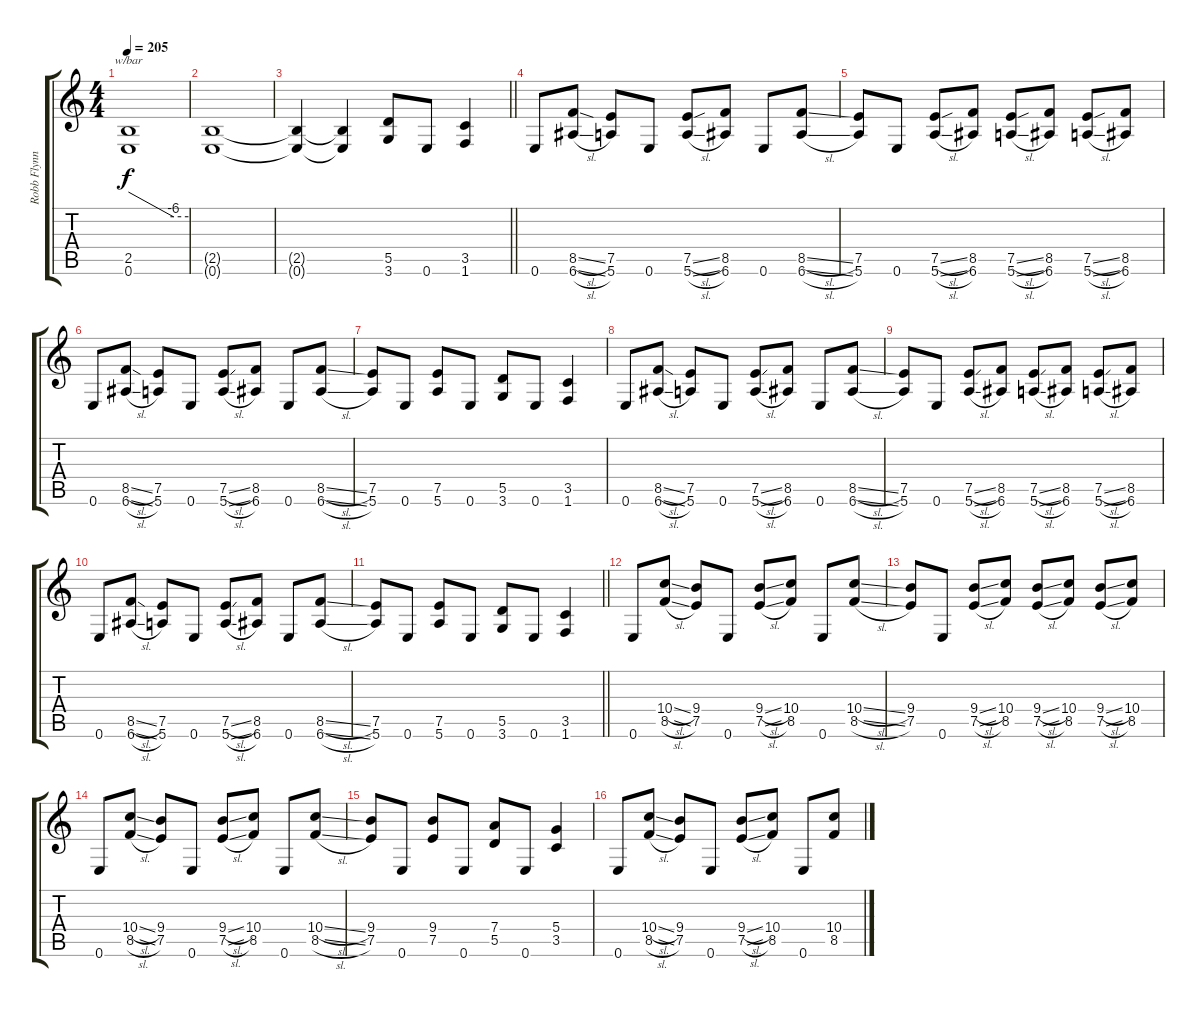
\track ("Robb Flynn" "Robb Flynn") {instrument distortionguitar}
\staff {score tabs}
\tuning (E4 B3 G3 D3 A2 E2) {hide}
\ts (4 4)
\tempo 205
\clef g2
\ks c
(2.5{t} 0.6{t}).1{tbe (custom default 0 0 45 -24 60 -24) dy f} |
(2.5{t} 0.6{t}).1 |
\barLineRight lightlight
(2.5{t} 0.6{t}).4 (2.5{t} 0.6{t}).4 (5.5 3.6).8 0.6.8 (3.5 1.6).4 |
0.6.8 (8.5{sl} 6.6{sl}).8 (7.5 5.6).8 0.6.8 (7.5{sl} 5.6{sl}).8 (8.5 6.6).8 0.6.8 (8.5{sl} 6.6{sl}).8 |
(7.5 5.6).8 0.6.8 (7.5{sl} 5.6{sl}).8 (8.5 6.6).8 (7.5{sl} 5.6{sl}).8 (8.5 6.6).8 (7.5{sl} 5.6{sl}).8 (8.5 6.6).8 |
0.6.8 (8.5{sl} 6.6{sl}).8 (7.5 5.6).8 0.6.8 (7.5{sl} 5.6{sl}).8 (8.5 6.6).8 0.6.8 (8.5{sl} 6.6{sl}).8 |
(7.5 5.6).8 0.6.8 (7.5 5.6).8 0.6.8 (5.5 3.6).8 0.6.8 (3.5 1.6).4 |
0.6.8 (8.5{sl} 6.6{sl}).8 (7.5 5.6).8 0.6.8 (7.5{sl} 5.6{sl}).8 (8.5 6.6).8 0.6.8 (8.5{sl} 6.6{sl}).8 |
(7.5 5.6).8 0.6.8 (7.5{sl} 5.6{sl}).8 (8.5 6.6).8 (7.5{sl} 5.6{sl}).8 (8.5 6.6).8 (7.5{sl} 5.6{sl}).8 (8.5 6.6).8 |
0.6.8 (8.5{sl} 6.6{sl}).8 (7.5 5.6).8 0.6.8 (7.5{sl} 5.6{sl}).8 (8.5 6.6).8 0.6.8 (8.5{sl} 6.6{sl}).8 |
\barLineRight lightlight
(7.5 5.6).8 0.6.8 (7.5 5.6).8 0.6.8 (5.5 3.6).8 0.6.8 (3.5 1.6).4 |
0.6.8 (10.4{sl} 8.5{sl}).8 (9.4 7.5).8 0.6.8 (9.4{sl} 7.5{sl}).8 (10.4 8.5).8 0.6.8 (10.4{sl} 8.5{sl}).8 |
(9.4 7.5).8 0.6.8 (9.4{sl} 7.5{sl}).8 (10.4 8.5).8 (9.4{sl} 7.5{sl}).8 (10.4 8.5).8 (9.4{sl} 7.5{sl}).8 (10.4 8.5).8 |
0.6.8 (10.4{sl} 8.5{sl}).8 (9.4 7.5).8 0.6.8 (9.4{sl} 7.5{sl}).8 (10.4 8.5).8 0.6.8 (10.4{sl} 8.5{sl}).8 |
(9.4 7.5).8 0.6.8 (9.4 7.5).8 0.6.8 (7.4 5.5).8 0.6.8 (5.4 3.5).4 |
0.6.8 (10.4{sl} 8.5{sl}).8 (9.4 7.5).8 0.6.8 (9.4{sl} 7.5{sl}).8 (10.4 8.5).8 0.6.8 (10.4{sl} 8.5{sl}).8
